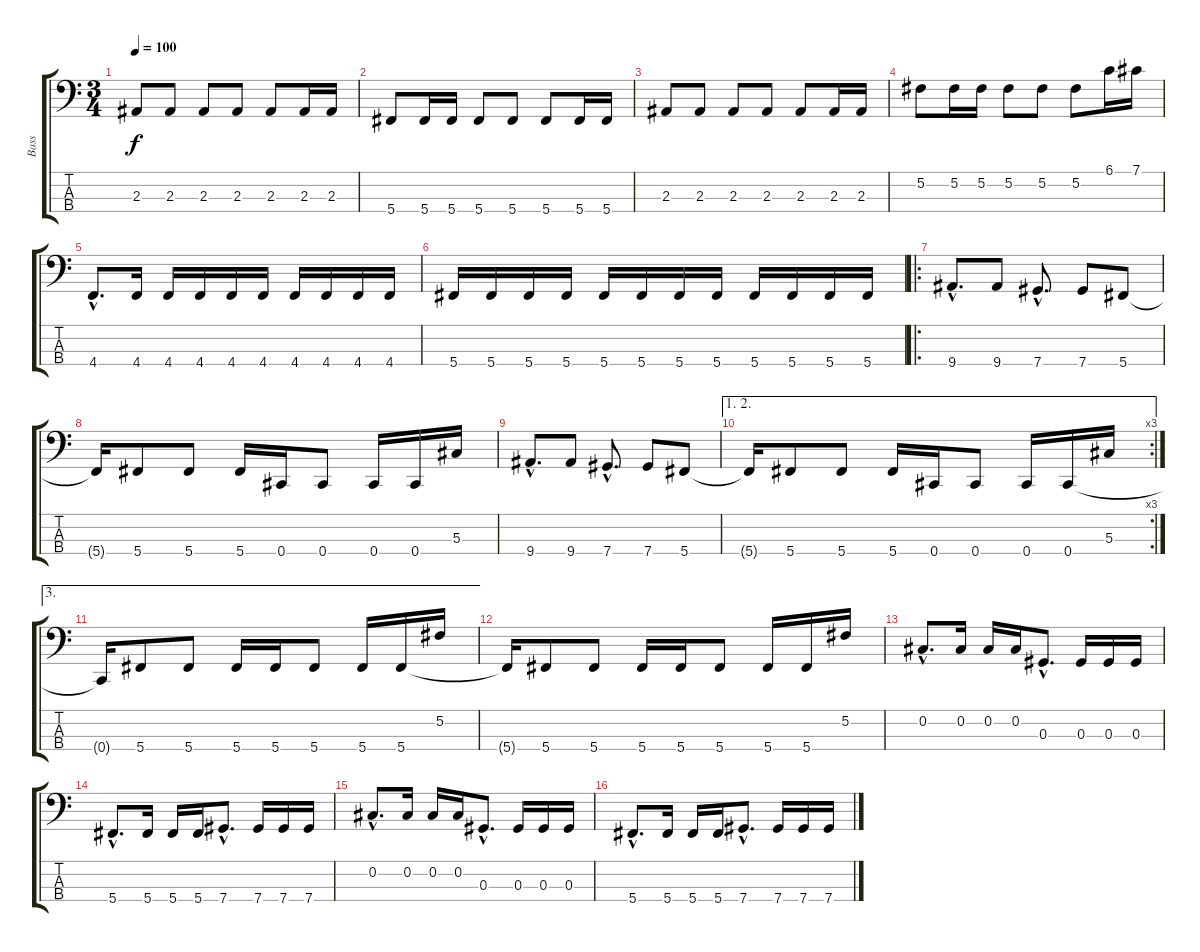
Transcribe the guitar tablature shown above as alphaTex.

\track ("Bass" "Bass") {instrument electricbasspick}
\staff {score tabs}
\tuning (Gb2 Db2 Ab1 Db1) {hide}
\ts (3 4)
\tempo 100
\clef f4
\ks c
2.3.8{dy f} 2.3.8 2.3.8 2.3.8 2.3.8 2.3.16 2.3.16 |
5.4.8 5.4.16 5.4.16 5.4.8 5.4.8 5.4.8 5.4.16 5.4.16 |
2.3.8 2.3.8 2.3.8 2.3.8 2.3.8 2.3.16 2.3.16 |
5.2.8 5.2.16 5.2.16 5.2.8 5.2.8 5.2.8 6.1.16 7.1.16 |
4.4{hac}.8{d} 4.4.16 4.4.16 4.4.16 4.4.16 4.4.16 4.4.16 4.4.16 4.4.16 4.4.16 |
5.4.16 5.4.16 5.4.16 5.4.16 5.4.16 5.4.16 5.4.16 5.4.16 5.4.16 5.4.16 5.4.16 5.4.16 |
\ro
9.4{hac}.8{d} 9.4.8 7.4{hac}.8{d} 7.4.8 5.4.8 |
5.4{t}.16 5.4.8 5.4.8 5.4.16 0.4.16 0.4.8 0.4.16 0.4.16 5.3.16 |
9.4{hac}.8{d} 9.4.8 7.4{hac}.8{d} 7.4.8 5.4.8 |
\ae (1 2)
\rc 3
5.4{t}.16 5.4.8 5.4.8 5.4.16 0.4.16 0.4.8 0.4.16 0.4.16 5.3.16 |
\ae 3
0.4{t}.16 5.4.8 5.4.8 5.4.16 5.4.16 5.4.8 5.4.16 5.4.16 5.2.16 |
5.4{t}.16 5.4.8 5.4.8 5.4.16 5.4.16 5.4.8 5.4.16 5.4.16 5.2.16 |
0.2{hac}.8{d} 0.2.16 0.2.16 0.2.16 0.3{hac}.8{d} 0.3.16 0.3.16 0.3.16 |
5.4{hac}.8{d} 5.4.16 5.4.16 5.4.16 7.4{hac}.8{d} 7.4.16 7.4.16 7.4.16 |
0.2{hac}.8{d} 0.2.16 0.2.16 0.2.16 0.3{hac}.8{d} 0.3.16 0.3.16 0.3.16 |
5.4{hac}.8{d} 5.4.16 5.4.16 5.4.16 7.4{hac}.8{d} 7.4.16 7.4.16 7.4.16
